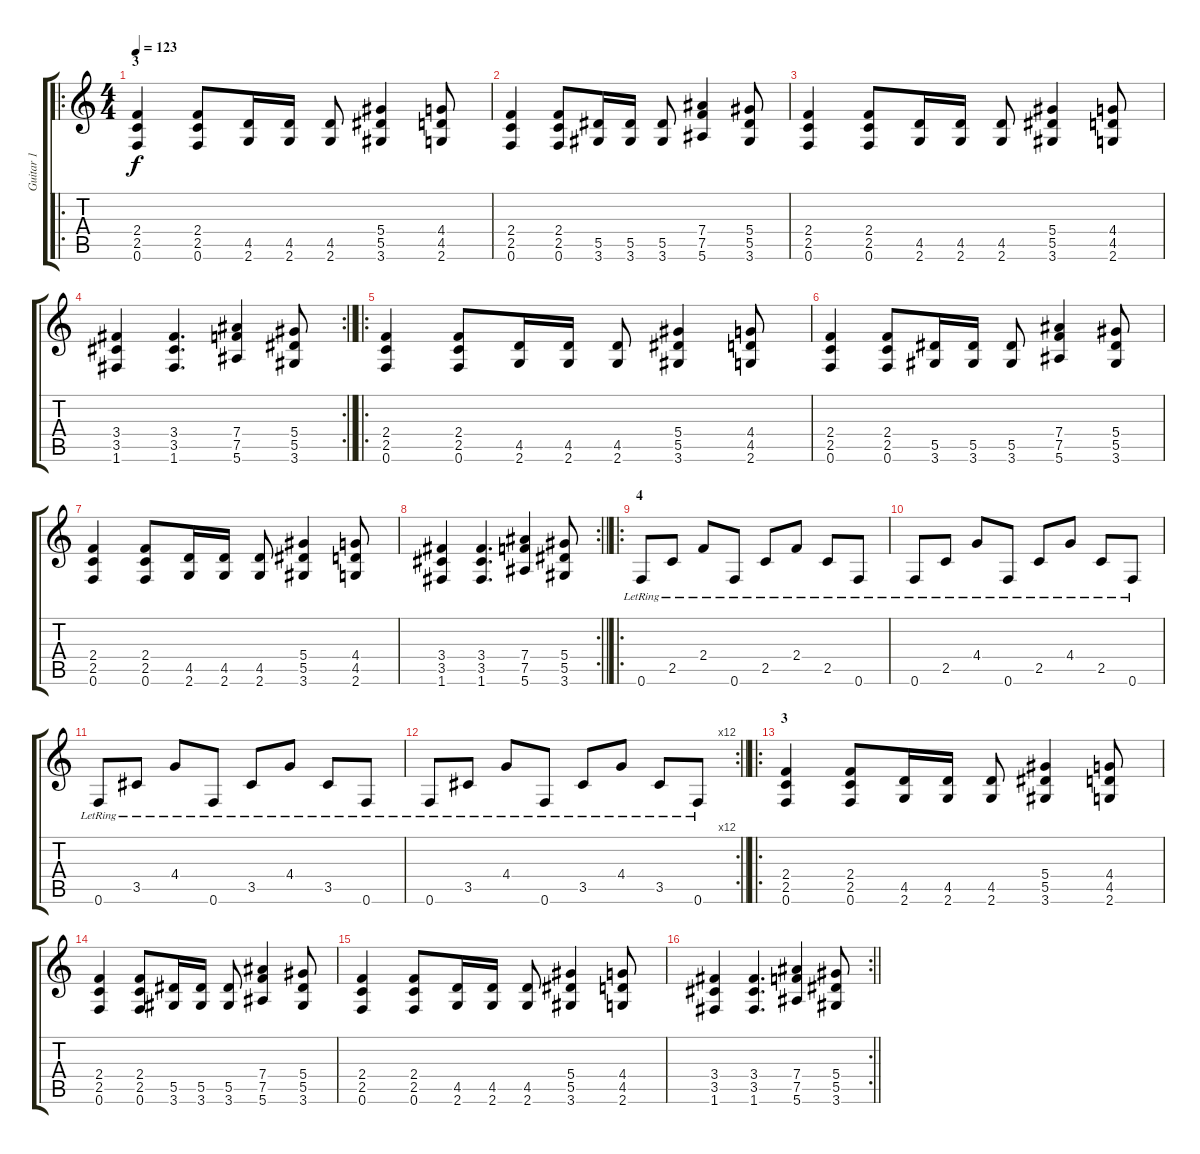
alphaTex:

\track ("Guitar 1 " "Guitar 1 ") {instrument distortionguitar}
\staff {score tabs}
\tuning (F4 C4 Ab3 Eb3 Bb2 F2) {hide}
\ro
\ts (4 4)
\section ("" "3")
\tempo 123
\clef g2
\ks c
(2.4 2.5 0.6).4{dy f} (2.4 2.5 0.6).8 (4.5 2.6).16 (4.5 2.6).16 (4.5 2.6).8 (5.4 5.5 3.6).4 (4.4 4.5 2.6).8 |
(2.4 2.5 0.6).4 (2.4 2.5 0.6).8 (5.5 3.6).16 (5.5 3.6).16 (5.5 3.6).8 (7.4 7.5 5.6).4 (5.4 5.5 3.6).8 |
(2.4 2.5 0.6).4 (2.4 2.5 0.6).8 (4.5 2.6).16 (4.5 2.6).16 (4.5 2.6).8 (5.4 5.5 3.6).4 (4.4 4.5 2.6).8 |
\rc 2
\barLineRight lightlight
(3.4 3.5 1.6).4 (3.4 3.5 1.6).4{d} (7.4 7.5 5.6).4 (5.4 5.5 3.6).8 |
\ro
\section ("" "")
(2.4 2.5 0.6).4 (2.4 2.5 0.6).8 (4.5 2.6).16 (4.5 2.6).16 (4.5 2.6).8 (5.4 5.5 3.6).4 (4.4 4.5 2.6).8 |
(2.4 2.5 0.6).4 (2.4 2.5 0.6).8 (5.5 3.6).16 (5.5 3.6).16 (5.5 3.6).8 (7.4 7.5 5.6).4 (5.4 5.5 3.6).8 |
(2.4 2.5 0.6).4 (2.4 2.5 0.6).8 (4.5 2.6).16 (4.5 2.6).16 (4.5 2.6).8 (5.4 5.5 3.6).4 (4.4 4.5 2.6).8 |
\rc 2
\barLineRight lightlight
(3.4 3.5 1.6).4 (3.4 3.5 1.6).4{d} (7.4 7.5 5.6).4 (5.4 5.5 3.6).8 |
\ro
\section ("" "4")
0.6{lr}.8 2.5{lr}.8 2.4{lr}.8 0.6{lr}.8 2.5{lr}.8 2.4{lr}.8 2.5{lr}.8 0.6{lr}.8 |
0.6{lr}.8 2.5{lr}.8 4.4{lr}.8 0.6{lr}.8 2.5{lr}.8 4.4{lr}.8 2.5{lr}.8 0.6{lr}.8 |
0.6{lr}.8 3.5{lr}.8 4.4{lr}.8 0.6{lr}.8 3.5{lr}.8 4.4{lr}.8 3.5{lr}.8 0.6{lr}.8 |
\rc 12
\barLineRight lightlight
0.6{lr}.8 3.5{lr}.8 4.4{lr}.8 0.6{lr}.8 3.5{lr}.8 4.4{lr}.8 3.5{lr}.8 0.6{lr}.8 |
\ro
\section ("" "3")
(2.4 2.5 0.6).4 (2.4 2.5 0.6).8 (4.5 2.6).16 (4.5 2.6).16 (4.5 2.6).8 (5.4 5.5 3.6).4 (4.4 4.5 2.6).8 |
(2.4 2.5 0.6).4 (2.4 2.5 0.6).8 (5.5 3.6).16 (5.5 3.6).16 (5.5 3.6).8 (7.4 7.5 5.6).4 (5.4 5.5 3.6).8 |
(2.4 2.5 0.6).4 (2.4 2.5 0.6).8 (4.5 2.6).16 (4.5 2.6).16 (4.5 2.6).8 (5.4 5.5 3.6).4 (4.4 4.5 2.6).8 |
\rc 2
\barLineRight lightlight
(3.4 3.5 1.6).4 (3.4 3.5 1.6).4{d} (7.4 7.5 5.6).4 (5.4 5.5 3.6).8
